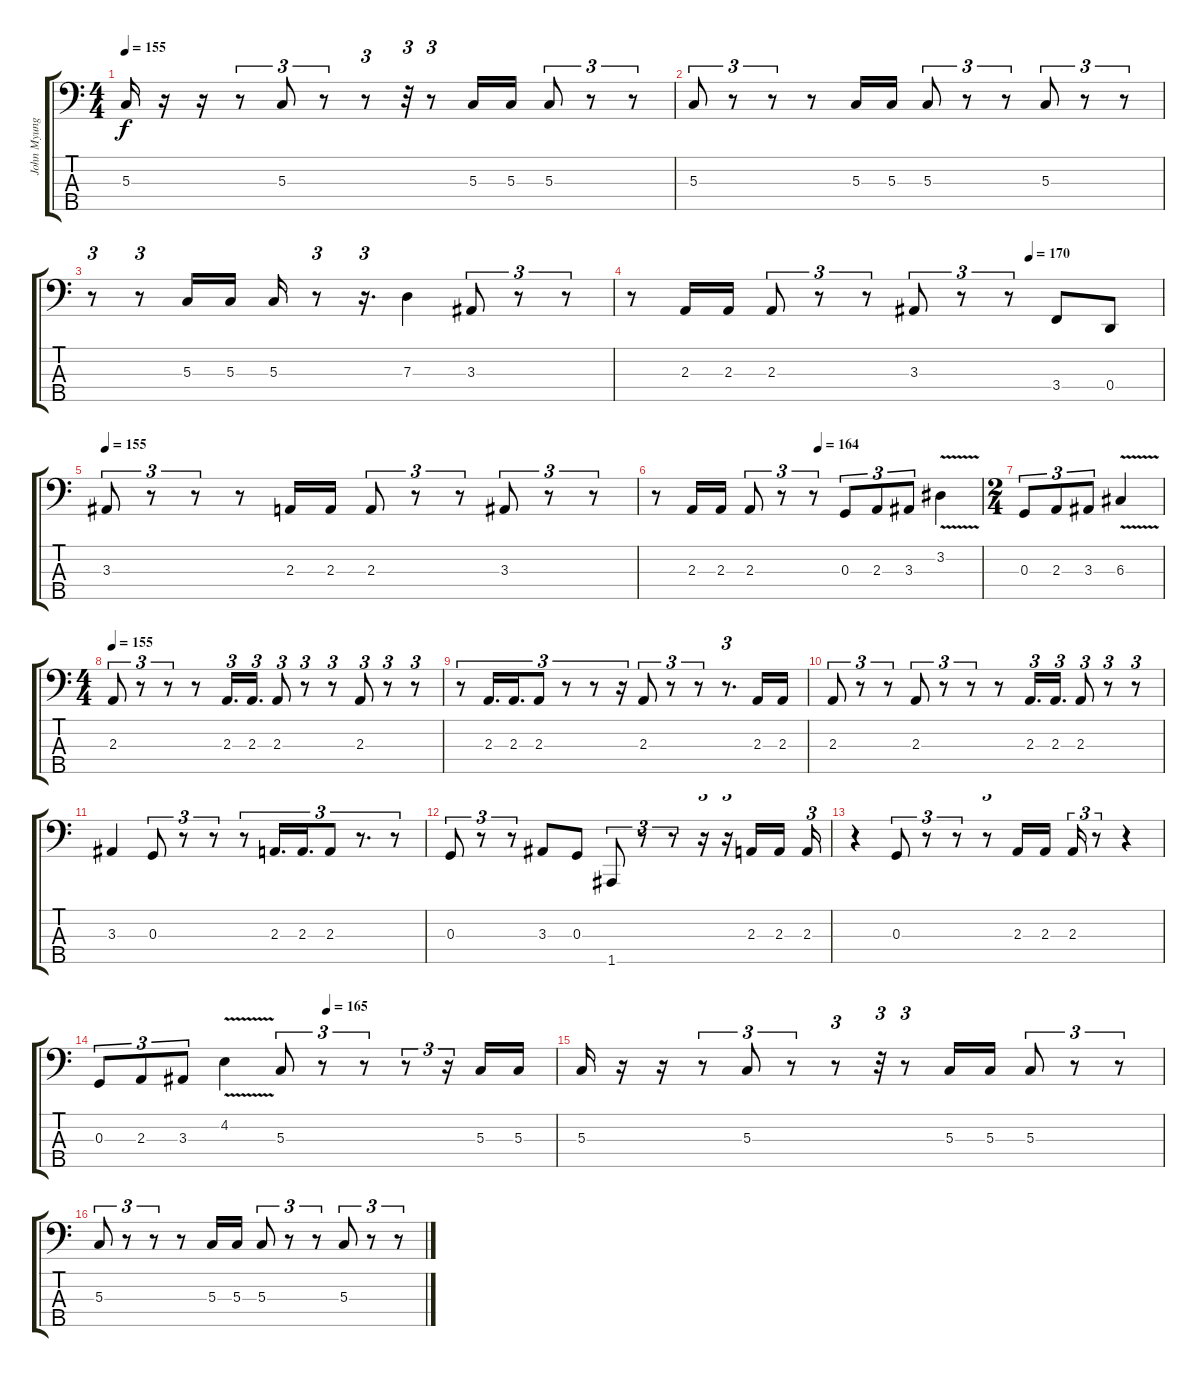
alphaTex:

\track ("John Myung" "John Myung") {instrument electricbassfinger}
\staff {score tabs}
\tuning (F2 C2 G1 D1 A0) {hide}
\ts (4 4)
\tempo 155
\clef f4
\ks c
5.3.16{dy f} r.16 r.16 r.8{tu (3 2)} 5.3.8{tu (3 2)} r.8{tu (3 2)} r.8{tu (3 2)} r.32{tu (3 2)} r.8{tu (3 2)} 5.3.16 5.3.16 5.3.8{tu (3 2)} r.8{tu (3 2)} r.8{tu (3 2)} |
5.3.8{tu (3 2)} r.8{tu (3 2)} r.8{tu (3 2)} r.8 5.3.16 5.3.16 5.3.8{tu (3 2)} r.8{tu (3 2)} r.8{tu (3 2)} 5.3.8{tu (3 2)} r.8{tu (3 2)} r.8{tu (3 2)} |
r.8{tu (3 2)} r.8{tu (3 2)} 5.3.16 5.3.16 5.3.16 r.8{tu (3 2)} r.16{d tu (3 2)} 7.3.4 3.3.8{tu (3 2)} r.8{tu (3 2)} r.8{tu (3 2)} |
\tempo (170 0.75)
r.8 2.3.16 2.3.16 2.3.8{tu (3 2)} r.8{tu (3 2)} r.8{tu (3 2)} 3.3.8{tu (3 2)} r.8{tu (3 2)} r.8{tu (3 2)} 3.4.8 0.4.8 |
\tempo 155
3.3.8{tu (3 2)} r.8{tu (3 2)} r.8{tu (3 2)} r.8 2.3.16 2.3.16 2.3.8{tu (3 2)} r.8{tu (3 2)} r.8{tu (3 2)} 3.3.8{tu (3 2)} r.8{tu (3 2)} r.8{tu (3 2)} |
\tempo (164 0.5)
r.8 2.3.16 2.3.16 2.3.8{tu (3 2)} r.8{tu (3 2)} r.8{tu (3 2)} 0.3.8{tu (3 2)} 2.3.8{tu (3 2)} 3.3.8{tu (3 2)} 3.2{v}.4 |
\ts (2 4)
0.3.8{tu (3 2)} 2.3.8{tu (3 2)} 3.3.8{tu (3 2)} 6.3{v}.4 |
\ts (4 4)
\tempo 155
2.3.8{tu (3 2)} r.8{tu (3 2)} r.8{tu (3 2)} r.8 2.3.16{d tu (3 2)} 2.3.16{d tu (3 2)} 2.3.8{tu (3 2)} r.8{tu (3 2)} r.8{tu (3 2)} 2.3.8{tu (3 2)} r.8{tu (3 2)} r.8{tu (3 2)} |
r.8{tu (3 2)} 2.3.16{d tu (3 2)} 2.3.16{d tu (3 2)} 2.3.8{tu (3 2)} r.8{tu (3 2)} r.8{tu (3 2)} r.16{tu (3 2)} 2.3.8{tu (3 2)} r.8{tu (3 2)} r.8{tu (3 2)} r.8{d tu (3 2)} 2.3.16 2.3.16 |
2.3.8{tu (3 2)} r.8{tu (3 2)} r.8{tu (3 2)} 2.3.8{tu (3 2)} r.8{tu (3 2)} r.8{tu (3 2)} r.8 2.3.16{d tu (3 2)} 2.3.16{d tu (3 2)} 2.3.8{tu (3 2)} r.8{tu (3 2)} r.8{tu (3 2)} |
3.3.4 0.3.8{tu (3 2)} r.8{tu (3 2)} r.8{tu (3 2)} r.8{tu (3 2)} 2.3.16{d tu (3 2)} 2.3.16{d tu (3 2)} 2.3.8{tu (3 2)} r.8{d tu (3 2)} r.8{tu (3 2)} |
0.3.8{tu (3 2)} r.8{tu (3 2)} r.8{tu (3 2)} 3.3.8 0.3.8 1.5.8{tu (3 2)} r.8{tu (3 2)} r.8{tu (3 2)} r.16{tu (3 2)} r.16{tu (3 2)} 2.3.16 2.3.16{beam splitsecondary} 2.3.16{tu (3 2)} |
r.4 0.3.8{tu (3 2)} r.8{tu (3 2)} r.8{tu (3 2)} r.8{tu (3 2)} 2.3.16 2.3.16{beam splitsecondary} 2.3.16{tu (3 2)} r.8{tu (3 2)} r.4{tu (3 2)} |
\tempo (165 0.5)
0.3.8{tu (3 2)} 2.3.8{tu (3 2)} 3.3.8{tu (3 2)} 4.2{v}.4 5.3.8{tu (3 2)} r.8{tu (3 2)} r.8{tu (3 2)} r.8{tu (3 2)} r.16{tu (3 2)} 5.3.16 5.3.16 |
5.3.16 r.16 r.16 r.8{tu (3 2)} 5.3.8{tu (3 2)} r.8{tu (3 2)} r.8{tu (3 2)} r.32{tu (3 2)} r.8{tu (3 2)} 5.3.16 5.3.16 5.3.8{tu (3 2)} r.8{tu (3 2)} r.8{tu (3 2)} |
5.3.8{tu (3 2)} r.8{tu (3 2)} r.8{tu (3 2)} r.8 5.3.16 5.3.16 5.3.8{tu (3 2)} r.8{tu (3 2)} r.8{tu (3 2)} 5.3.8{tu (3 2)} r.8{tu (3 2)} r.8{tu (3 2)}
